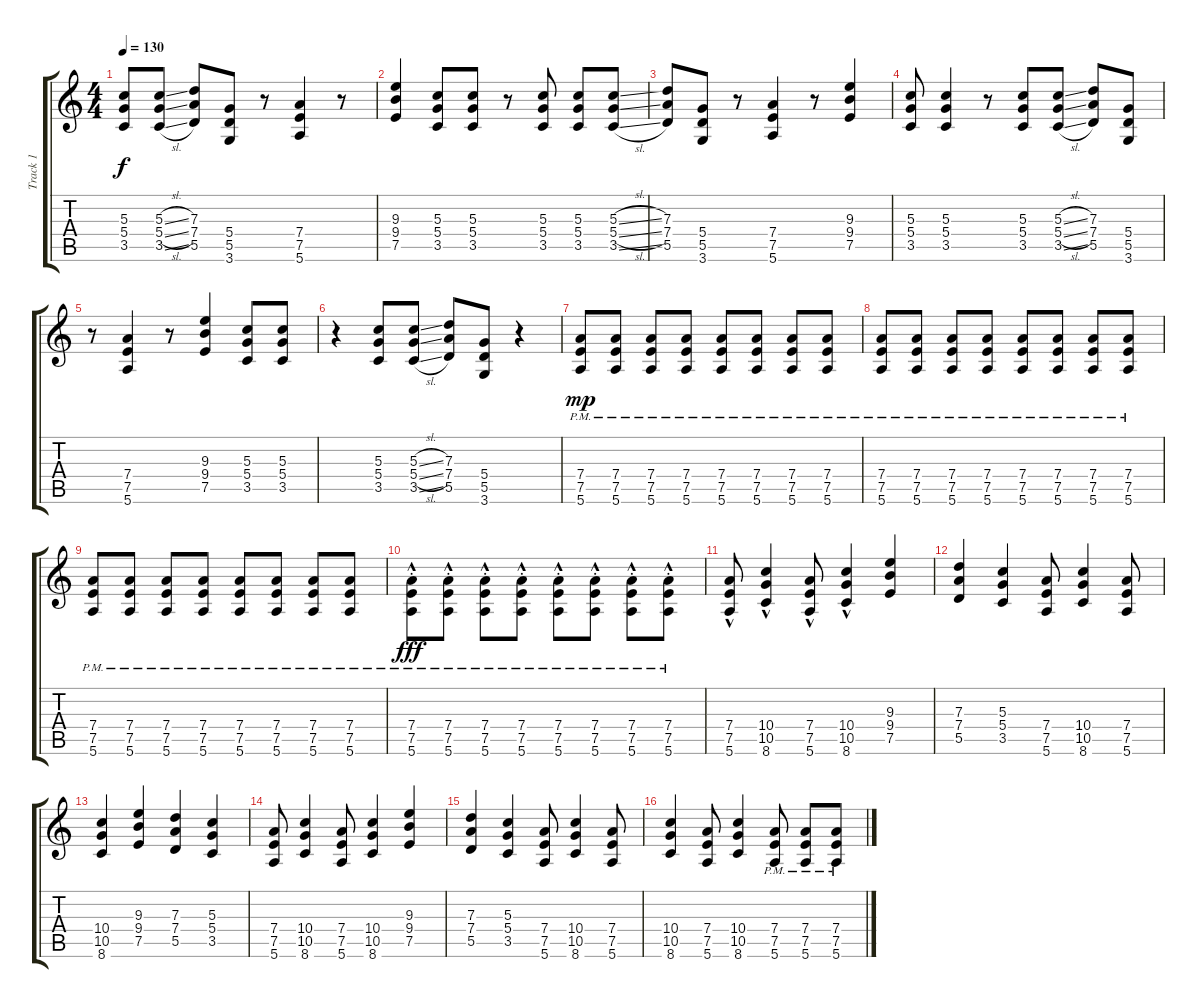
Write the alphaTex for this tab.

\track ("Track 1" "Track 1") {instrument overdrivenguitar}
\staff {score tabs}
\tuning (E4 B3 G3 D3 A2 E2) {hide}
\ts (4 4)
\tempo 130
\clef g2
\ks c
(5.3 5.4 3.5).8{dy f} (5.3{sl} 5.4{sl} 3.5{sl}).8 (7.3 7.4 5.5).8 (5.4 5.5 3.6).8 r.8 (7.4 7.5 5.6).4 r.8 |
(9.3 9.4 7.5).4 (5.3 5.4 3.5).8 (5.3 5.4 3.5).8 r.8 (5.3 5.4 3.5).8 (5.3 5.4 3.5).8 (5.3{sl} 5.4{sl} 3.5{sl}).8 |
(7.3 7.4 5.5).8 (5.4 5.5 3.6).8 r.8 (7.4 7.5 5.6).4 r.8 (9.3 9.4 7.5).4 |
(5.3 5.4 3.5).8 (5.3 5.4 3.5).4 r.8 (5.3 5.4 3.5).8 (5.3{sl} 5.4{sl} 3.5{sl}).8 (7.3 7.4 5.5).8 (5.4 5.5 3.6).8 |
r.8 (7.4 7.5 5.6).4 r.8 (9.3 9.4 7.5).4 (5.3 5.4 3.5).8 (5.3 5.4 3.5).8 |
r.4 (5.3 5.4 3.5).8 (5.3{sl} 5.4{sl} 3.5{sl}).8 (7.3 7.4 5.5).8 (5.4 5.5 3.6).8 r.4 |
(7.4{pm} 7.5{pm} 5.6{pm}).8{dy mp} (7.4{pm} 7.5{pm} 5.6{pm}).8 (7.4{pm} 7.5{pm} 5.6{pm}).8 (7.4{pm} 7.5{pm} 5.6{pm}).8 (7.4{pm} 7.5{pm} 5.6{pm}).8 (7.4{pm} 7.5{pm} 5.6{pm}).8 (7.4{pm} 7.5{pm} 5.6{pm}).8 (7.4{pm} 7.5{pm} 5.6{pm}).8 |
(7.4{pm} 7.5{pm} 5.6{pm}).8 (7.4{pm} 7.5{pm} 5.6{pm}).8 (7.4{pm} 7.5{pm} 5.6{pm}).8 (7.4{pm} 7.5{pm} 5.6{pm}).8 (7.4{pm} 7.5{pm} 5.6{pm}).8 (7.4{pm} 7.5{pm} 5.6{pm}).8 (7.4{pm} 7.5{pm} 5.6{pm}).8 (7.4{pm} 7.5{pm} 5.6{pm}).8 |
(7.4{pm} 7.5{pm} 5.6{pm}).8 (7.4{pm} 7.5{pm} 5.6{pm}).8 (7.4{pm} 7.5{pm} 5.6{pm}).8 (7.4{pm} 7.5{pm} 5.6{pm}).8 (7.4{pm} 7.5{pm} 5.6{pm}).8 (7.4{pm} 7.5{pm} 5.6{pm}).8 (7.4{pm} 7.5{pm} 5.6{pm}).8 (7.4{pm} 7.5{pm} 5.6{pm}).8 |
(7.4{hac pm st} 7.5{hac pm st} 5.6{hac pm st}).8{dy fff beam Down} (7.4{hac pm st} 7.5{hac pm st} 5.6{hac pm st}).8{beam Down} (7.4{hac pm st} 7.5{hac pm st} 5.6{hac pm st}).8{beam Down} (7.4{hac pm st} 7.5{hac pm st} 5.6{hac pm st}).8{beam Down} (7.4{hac pm st} 7.5{hac pm st} 5.6{hac pm st}).8{beam Down} (7.4{hac pm st} 7.5{hac pm st} 5.6{hac pm st}).8{beam Down} (7.4{hac pm st} 7.5{hac pm st} 5.6{hac pm st}).8{beam Down} (7.4{hac pm st} 7.5{hac pm st} 5.6{hac pm st}).8{beam Down} |
(7.4{hac} 7.5{hac} 5.6{hac}).8 (10.4{hac} 10.5{hac} 8.6{hac}).4 (7.4{hac} 7.5{hac} 5.6{hac}).8 (10.4{hac} 10.5{hac} 8.6{hac}).4 (9.3 9.4 7.5).4 |
(7.3 7.4 5.5).4 (5.3 5.4 3.5).4 (7.4 7.5 5.6).8 (10.4 10.5 8.6).4 (7.4 7.5 5.6).8 |
(10.4 10.5 8.6).4 (9.3 9.4 7.5).4 (7.3 7.4 5.5).4 (5.3 5.4 3.5).4 |
(7.4 7.5 5.6).8 (10.4 10.5 8.6).4 (7.4 7.5 5.6).8 (10.4 10.5 8.6).4 (9.3 9.4 7.5).4 |
(7.3 7.4 5.5).4 (5.3 5.4 3.5).4 (7.4 7.5 5.6).8 (10.4 10.5 8.6).4 (7.4 7.5 5.6).8 |
(10.4 10.5 8.6).4 (7.4 7.5 5.6).8 (10.4 10.5 8.6).4 (7.4{pm} 7.5{pm} 5.6{pm}).8 (7.4{pm} 7.5{pm} 5.6{pm}).8 (7.4{pm} 7.5{pm} 5.6{pm}).8
